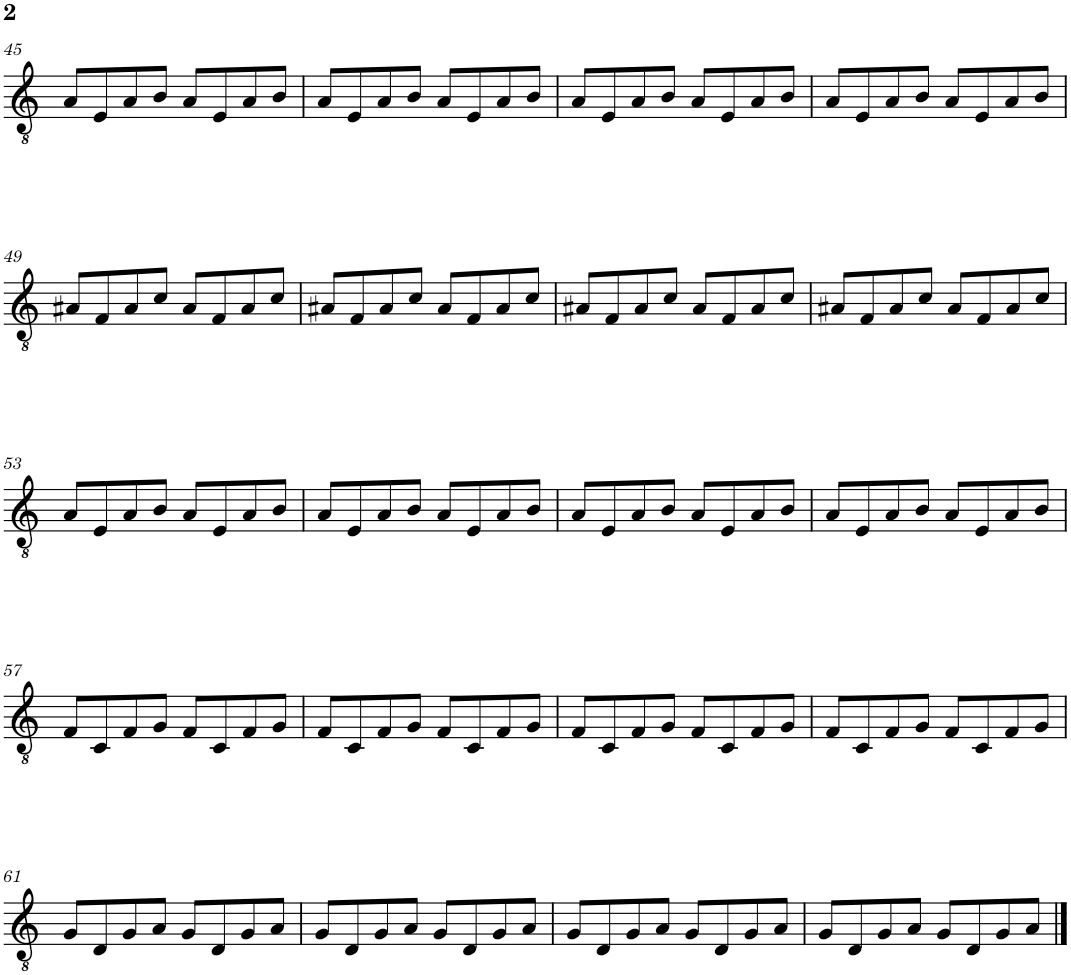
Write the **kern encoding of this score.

**kern
*part1
*staff1
*I"Guitarra Elétrica
*I'Guit. El.
!!LO:PB:g=z
*clefGv2
*k[]
*M4/4
=45
8A/L
8E/
8A/
8B/J
8A/L
8E/
8A/
8B/J
=46
8A/L
8E/
8A/
8B/J
8A/L
8E/
8A/
8B/J
=47
8A/L
8E/
8A/
8B/J
8A/L
8E/
8A/
8B/J
=48
8A/L
8E/
8A/
8B/J
8A/L
8E/
8A/
8B/J
!!LO:LB:g=z
=49
8A#X/L
8F/
8A#/
8c/J
8A#/L
8F/
8A#/
8c/J
=50
8A#X/L
8F/
8A#/
8c/J
8A#/L
8F/
8A#/
8c/J
=51
8A#X/L
8F/
8A#/
8c/J
8A#/L
8F/
8A#/
8c/J
=52
8A#X/L
8F/
8A#/
8c/J
8A#/L
8F/
8A#/
8c/J
!!LO:LB:g=z
=53
8A/L
8E/
8A/
8B/J
8A/L
8E/
8A/
8B/J
=54
8A/L
8E/
8A/
8B/J
8A/L
8E/
8A/
8B/J
=55
8A/L
8E/
8A/
8B/J
8A/L
8E/
8A/
8B/J
=56
8A/L
8E/
8A/
8B/J
8A/L
8E/
8A/
8B/J
!!LO:LB:g=z
=57
8F/L
8C/
8F/
8G/J
8F/L
8C/
8F/
8G/J
=58
8F/L
8C/
8F/
8G/J
8F/L
8C/
8F/
8G/J
=59
8F/L
8C/
8F/
8G/J
8F/L
8C/
8F/
8G/J
=60
8F/L
8C/
8F/
8G/J
8F/L
8C/
8F/
8G/J
!!LO:LB:g=z
=61
8G/L
8D/
8G/
8A/J
8G/L
8D/
8G/
8A/J
=62
8G/L
8D/
8G/
8A/J
8G/L
8D/
8G/
8A/J
=63
8G/L
8D/
8G/
8A/J
8G/L
8D/
8G/
8A/J
=64
8G/L
8D/
8G/
8A/J
8G/L
8D/
8G/
8A/J
==
*-
